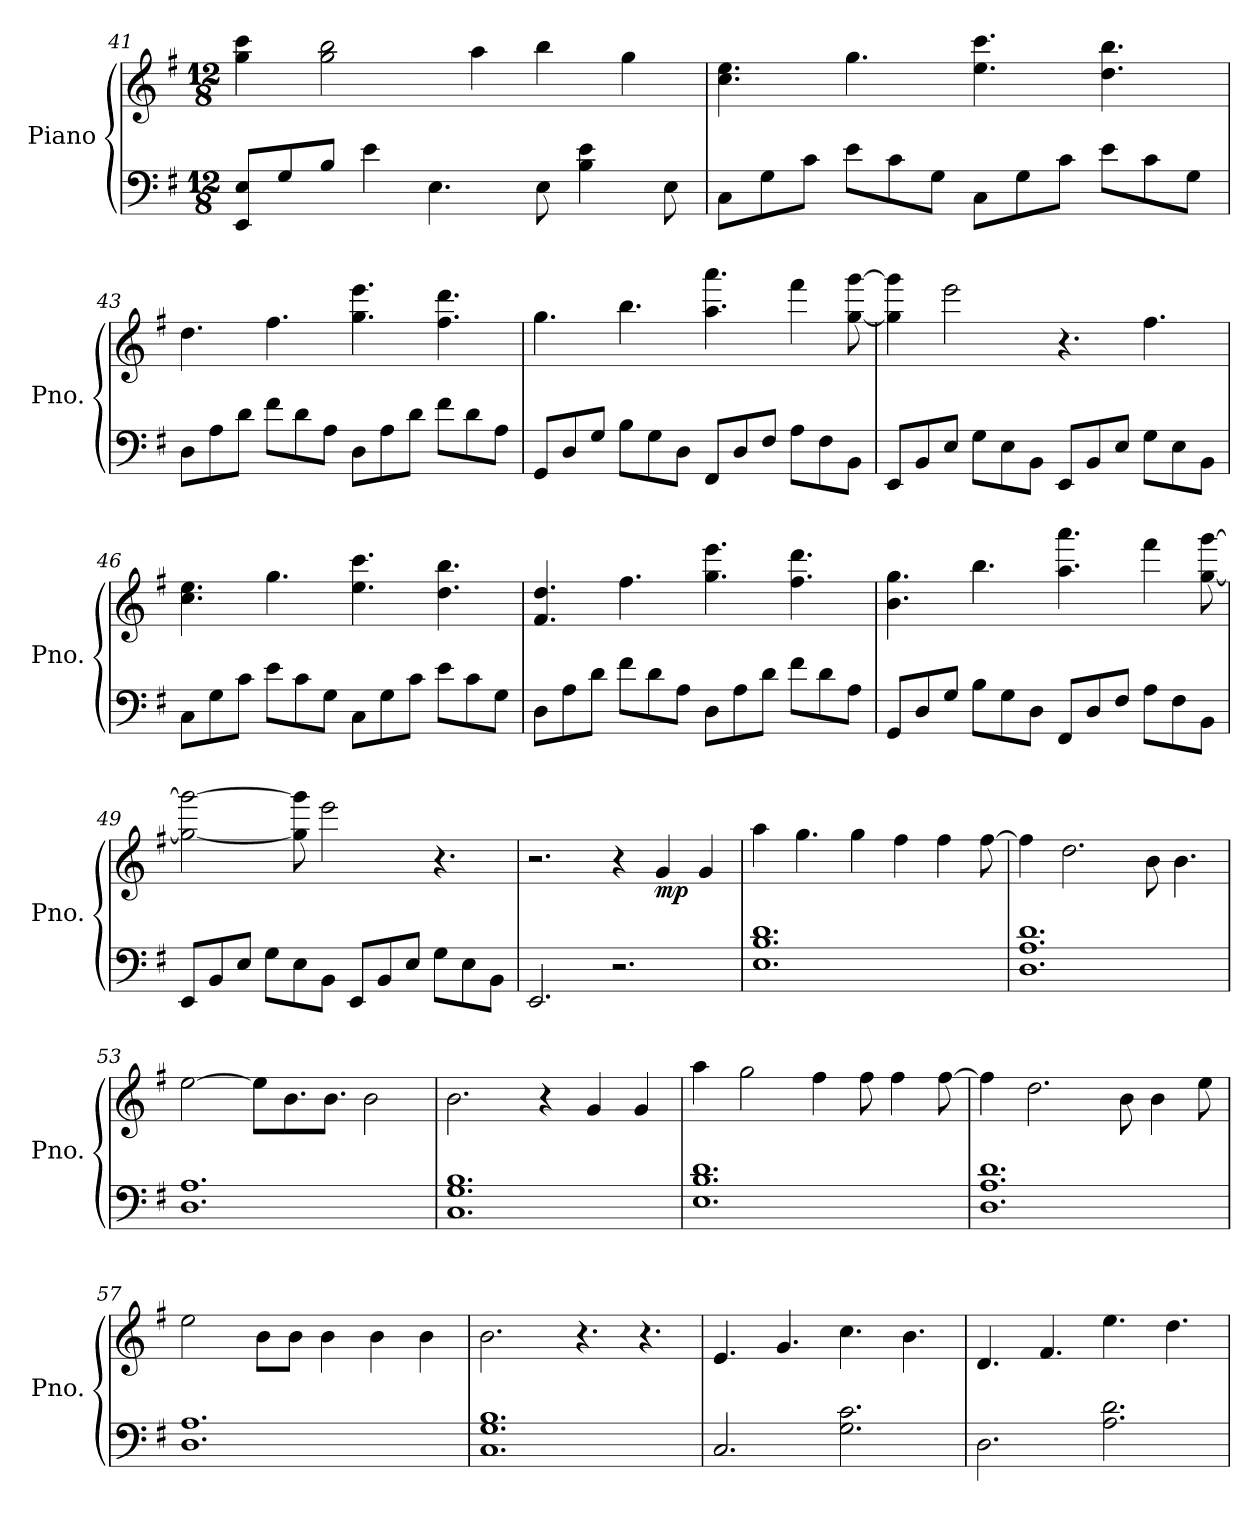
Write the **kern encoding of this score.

**kern	**kern	**dynam
*part1	*part1	*part1
*staff2	*staff1	*staff1/2
*I"Piano	*	*
*I'Pno.	*	*
*clefF4	*clefG2	*
*k[f#]	*k[f#]	*
*M12/8	*M12/8	*
=41	=41	=41
8EE/ 8E/L	4gg\ 4ccc\	.
8G/	.	.
8B/J	2gg\ 2bb\	.
4e\	.	.
4.E\	.	.
.	4aa\	.
8E\	4bb\	.
4B\ 4e\	.	.
.	4gg\	.
8E\	.	.
=42	=42	=42
8C\L	4.cc\ 4.ee\	.
8G\	.	.
8c\J	.	.
8e\L	4.gg\	.
8c\	.	.
8G\J	.	.
8C\L	4.ee\ 4.ccc\	.
8G\	.	.
8c\J	.	.
8e\L	4.dd\ 4.bb\	.
8c\	.	.
8G\J	.	.
=43	=43	=43
8D\L	4.dd\	.
8A\	.	.
8d\J	.	.
8f#\L	4.ff#\	.
8d\	.	.
8A\J	.	.
8D\L	4.gg\ 4.eee\	.
8A\	.	.
8d\J	.	.
8f#\L	4.ff#\ 4.ddd\	.
8d\	.	.
8A\J	.	.
!!LO:LB:g=z
=44	=44	=44
8GG/L	4.gg\	.
8D/	.	.
8G/J	.	.
8B\L	4.bb\	.
8G\	.	.
8D\J	.	.
8FF#/L	4.aa\ 4.aaa\	.
8D/	.	.
8F#/J	.	.
8A\L	4fff#\	.
8F#\	.	.
8BB\J	[8gg\ [8ggg\	.
=45	=45	=45
8EE/L	4gg\] 4ggg\]	.
8BB/	.	.
8E/J	2eee\	.
8G\L	.	.
8E\	.	.
8BB\J	.	.
8EE/L	4.r	.
8BB/	.	.
8E/J	.	.
8G\L	4.ff#\	.
8E\	.	.
8BB\J	.	.
=46	=46	=46
8C\L	4.cc\ 4.ee\	.
8G\	.	.
8c\J	.	.
8e\L	4.gg\	.
8c\	.	.
8G\J	.	.
8C\L	4.ee\ 4.ccc\	.
8G\	.	.
8c\J	.	.
8e\L	4.dd\ 4.bb\	.
8c\	.	.
8G\J	.	.
!!LO:LB:g=z
=47	=47	=47
8D\L	4.f#/ 4.dd/	.
8A\	.	.
8d\J	.	.
8f#\L	4.ff#\	.
8d\	.	.
8A\J	.	.
8D\L	4.gg\ 4.eee\	.
8A\	.	.
8d\J	.	.
8f#\L	4.ff#\ 4.ddd\	.
8d\	.	.
8A\J	.	.
=48	=48	=48
8GG/L	4.b\ 4.gg\	.
8D/	.	.
8G/J	.	.
8B\L	4.bb\	.
8G\	.	.
8D\J	.	.
8FF#/L	4.aa\ 4.aaa\	.
8D/	.	.
8F#/J	.	.
8A\L	4fff#\	.
8F#\	.	.
8BB\J	[8gg\ [8ggg\	.
=49	=49	=49
8EE/L	2gg\_ 2ggg\_	.
8BB/	.	.
8E/J	.	.
8G\L	.	.
8E\	8gg\] 8ggg\]	.
8BB\J	2eee\	.
8EE/L	.	.
8BB/	.	.
8E/J	.	.
8G\L	4.r	.
8E\	.	.
8BB\J	.	.
=50	=50	=50
2.EE/	2.r	.
2.r	4r	.
!	!	!LO:DY:b
.	4g/	mp
.	4g/	.
!!LO:PB:g=z
=51	=51	=51
1.E 1.B 1.d	4aa\	.
.	4.gg\	.
.	4gg\	.
.	4ff#\	.
.	4ff#\	.
.	[8ff#\	.
=52	=52	=52
1.D 1.A 1.d	4ff#\]	.
.	2.dd\	.
.	8b\	.
.	4.b\	.
=53	=53	=53
1.D 1.A	[2ee\	.
.	8ee\L]	.
.	8.b\	.
.	8.b\J	.
.	2b\	.
=54	=54	=54
1.C 1.G 1.B	2.b\	.
.	4r	.
.	4g/	.
.	4g/	.
=55	=55	=55
1.E 1.B 1.d	4aa\	.
.	2gg\	.
.	4ff#\	.
.	8ff#\	.
.	4ff#\	.
.	[8ff#\	.
!!LO:LB:g=z
=56	=56	=56
1.D 1.A 1.d	4ff#\]	.
.	2.dd\	.
.	8b\	.
.	4b\	.
.	8ee\	.
=57	=57	=57
1.D 1.A	2ee\	.
.	8b\L	.
.	8b\J	.
.	4b\	.
.	4b\	.
.	4b\	.
=58	=58	=58
1.C 1.G 1.B	2.b\	.
.	4.r	.
.	4.r	.
=59	=59	=59
2.C/	4.e/	.
.	4.g/	.
2.G\ 2.c\	4.cc\	.
.	4.b\	.
=60	=60	=60
2.D\	4.d/	.
.	4.f#/	.
2.A\ 2.d\	4.ee\	.
.	4.dd\	.
=	=	=
*-	*-	*-
